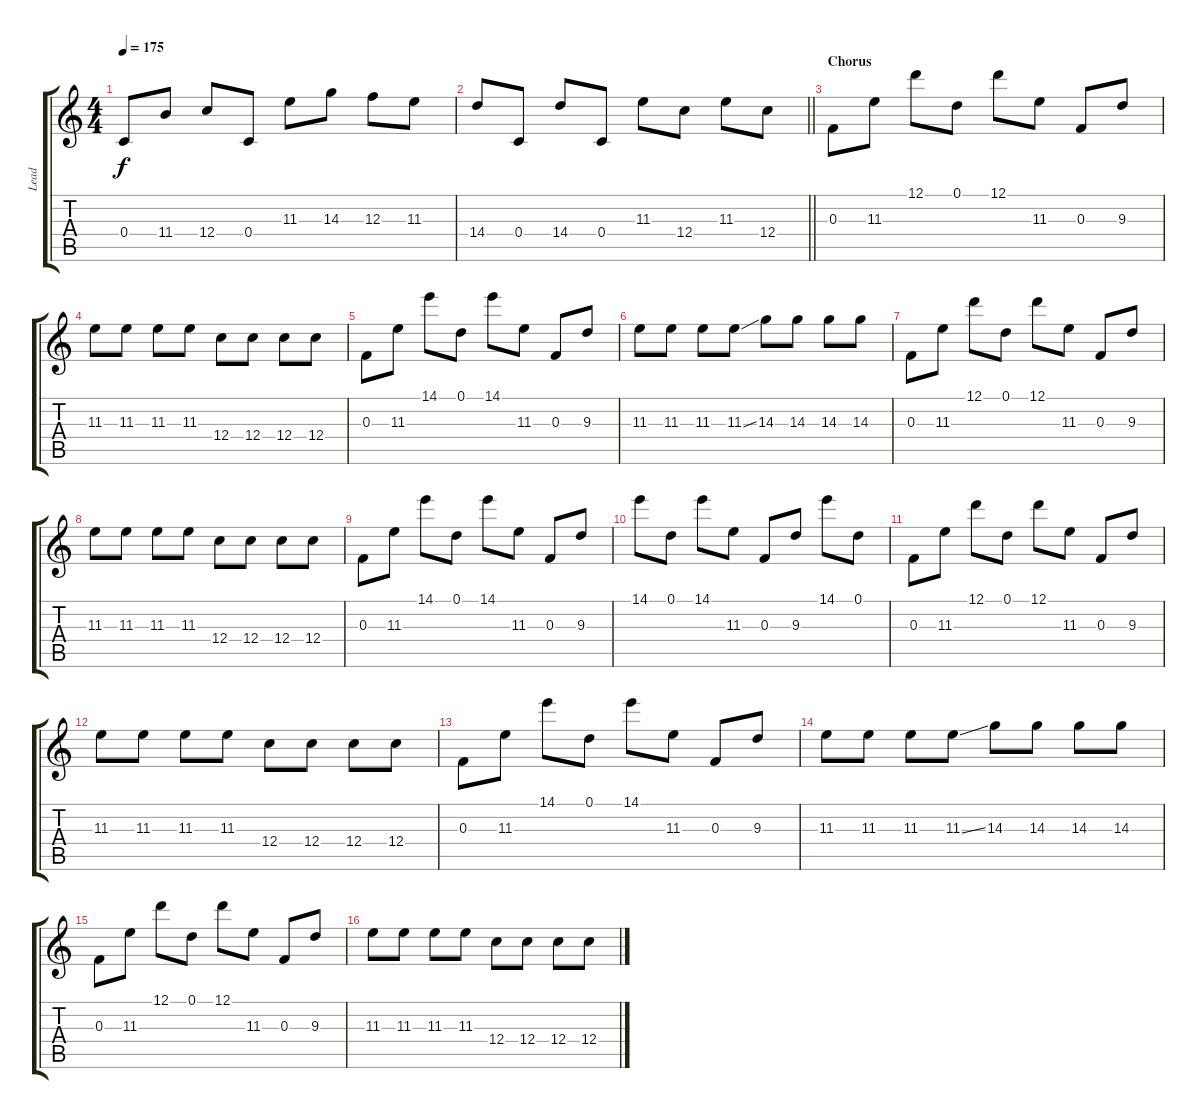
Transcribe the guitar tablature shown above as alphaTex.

\track ("Lead" "Lead") {instrument distortionguitar}
\staff {score tabs}
\tuning (D4 A3 F3 C3 G2 D2) {hide}
\ts (4 4)
\tempo 175
\clef g2
\ks c
0.4.8{dy f} 11.4.8 12.4.8 0.4.8 11.3.8 14.3.8 12.3.8 11.3.8 |
\barLineRight lightlight
14.4.8 0.4.8 14.4.8 0.4.8 11.3.8 12.4.8 11.3.8 12.4.8 |
\section ("" "Chorus")
0.3.8 11.3.8 12.1.8 0.1.8 12.1.8 11.3.8 0.3.8 9.3.8 |
11.3.8 11.3.8 11.3.8 11.3.8 12.4.8 12.4.8 12.4.8 12.4.8 |
0.3.8 11.3.8 14.1.8 0.1.8 14.1.8 11.3.8 0.3.8 9.3.8 |
11.3.8 11.3.8 11.3.8 11.3{ss}.8 14.3.8 14.3.8 14.3.8 14.3.8 |
0.3.8 11.3.8 12.1.8 0.1.8 12.1.8 11.3.8 0.3.8 9.3.8 |
11.3.8 11.3.8 11.3.8 11.3.8 12.4.8 12.4.8 12.4.8 12.4.8 |
0.3.8 11.3.8 14.1.8 0.1.8 14.1.8 11.3.8 0.3.8 9.3.8 |
14.1.8 0.1.8 14.1.8 11.3.8 0.3.8 9.3.8 14.1.8 0.1.8 |
0.3.8 11.3.8 12.1.8 0.1.8 12.1.8 11.3.8 0.3.8 9.3.8 |
11.3.8 11.3.8 11.3.8 11.3.8 12.4.8 12.4.8 12.4.8 12.4.8 |
0.3.8 11.3.8 14.1.8 0.1.8 14.1.8 11.3.8 0.3.8 9.3.8 |
11.3.8 11.3.8 11.3.8 11.3{ss}.8 14.3.8 14.3.8 14.3.8 14.3.8 |
0.3.8 11.3.8 12.1.8 0.1.8 12.1.8 11.3.8 0.3.8 9.3.8 |
11.3.8 11.3.8 11.3.8 11.3.8 12.4.8 12.4.8 12.4.8 12.4.8
